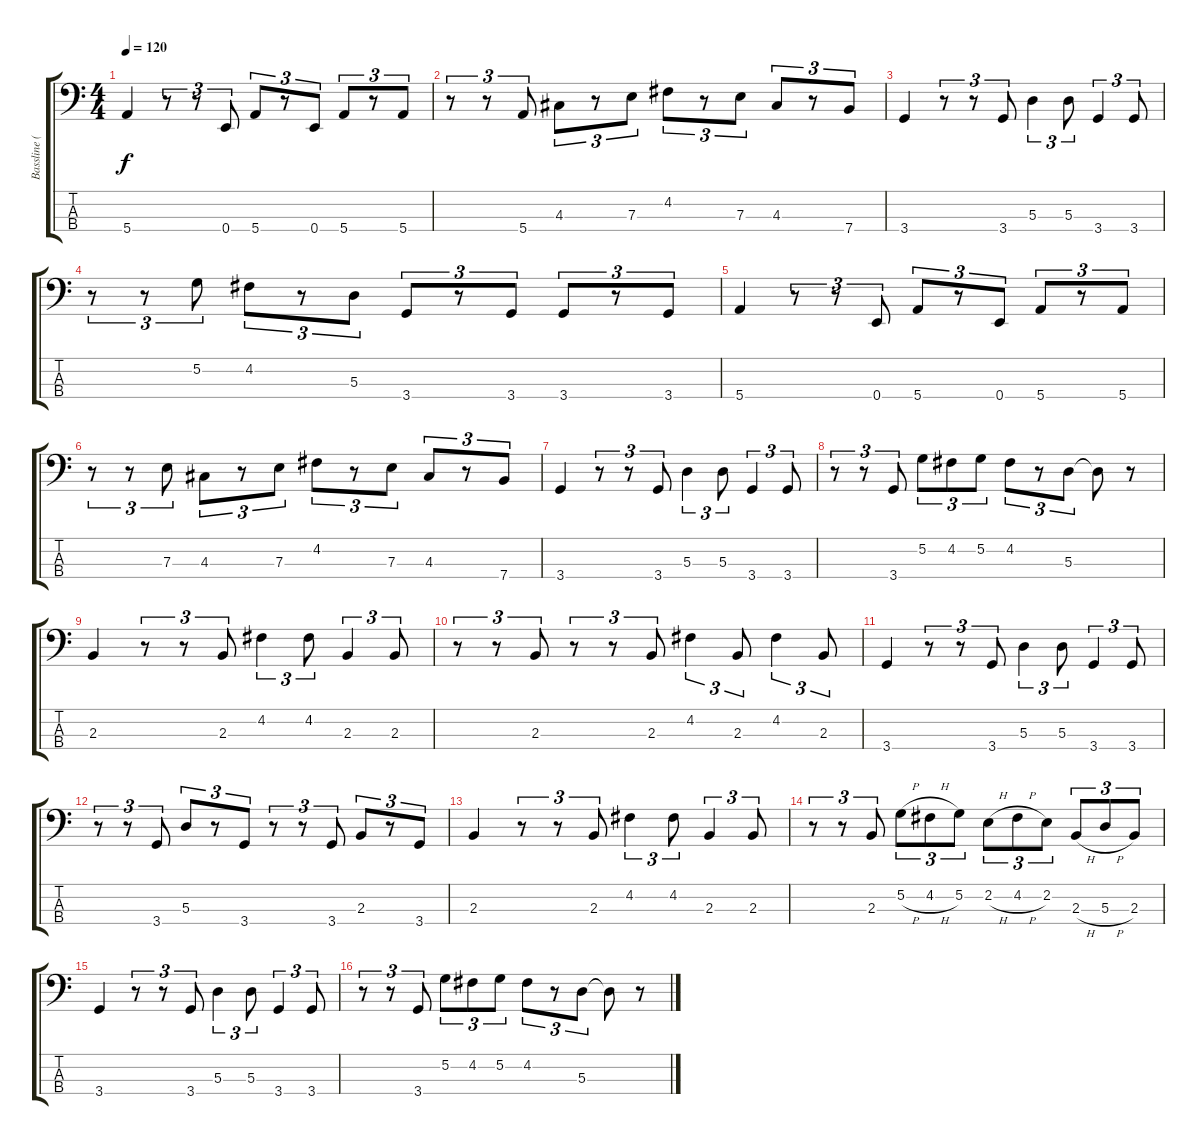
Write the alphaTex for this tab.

\track ("Bassline (Seriously Transcribed)" "Bassline (") {instrument electricbassfinger}
\staff {score tabs}
\tuning (G2 D2 A1 E1) {hide}
\ts (4 4)
\tempo 120
\clef f4
\ks c
5.4.4{dy f} r.8{tu (3 2)} r.8{tu (3 2)} 0.4.8{tu (3 2)} 5.4.8{tu (3 2)} r.8{tu (3 2)} 0.4.8{tu (3 2)} 5.4.8{tu (3 2)} r.8{tu (3 2)} 5.4.8{tu (3 2)} |
r.8{tu (3 2)} r.8{tu (3 2)} 5.4.8{tu (3 2)} 4.3.8{tu (3 2)} r.8{tu (3 2)} 7.3.8{tu (3 2)} 4.2.8{tu (3 2)} r.8{tu (3 2)} 7.3.8{tu (3 2)} 4.3.8{tu (3 2)} r.8{tu (3 2)} 7.4.8{tu (3 2)} |
3.4.4 r.8{tu (3 2)} r.8{tu (3 2)} 3.4.8{tu (3 2)} 5.3.4{tu (3 2)} 5.3.8{tu (3 2)} 3.4.4{tu (3 2)} 3.4.8{tu (3 2)} |
r.8{tu (3 2)} r.8{tu (3 2)} 5.2.8{tu (3 2)} 4.2.8{tu (3 2)} r.8{tu (3 2)} 5.3.8{tu (3 2)} 3.4.8{tu (3 2)} r.8{tu (3 2)} 3.4.8{tu (3 2)} 3.4.8{tu (3 2)} r.8{tu (3 2)} 3.4.8{tu (3 2)} |
5.4.4 r.8{tu (3 2)} r.8{tu (3 2)} 0.4.8{tu (3 2)} 5.4.8{tu (3 2)} r.8{tu (3 2)} 0.4.8{tu (3 2)} 5.4.8{tu (3 2)} r.8{tu (3 2)} 5.4.8{tu (3 2)} |
r.8{tu (3 2)} r.8{tu (3 2)} 7.3.8{tu (3 2)} 4.3.8{tu (3 2)} r.8{tu (3 2)} 7.3.8{tu (3 2)} 4.2.8{tu (3 2)} r.8{tu (3 2)} 7.3.8{tu (3 2)} 4.3.8{tu (3 2)} r.8{tu (3 2)} 7.4.8{tu (3 2)} |
3.4.4 r.8{tu (3 2)} r.8{tu (3 2)} 3.4.8{tu (3 2)} 5.3.4{tu (3 2)} 5.3.8{tu (3 2)} 3.4.4{tu (3 2)} 3.4.8{tu (3 2)} |
r.8{tu (3 2)} r.8{tu (3 2)} 3.4.8{tu (3 2)} 5.2.8{tu (3 2)} 4.2.8{tu (3 2)} 5.2.8{tu (3 2)} 4.2.8{tu (3 2)} r.8{tu (3 2)} 5.3.8{tu (3 2)} 5.3{t}.8 r.8 |
2.3.4 r.8{tu (3 2)} r.8{tu (3 2)} 2.3.8{tu (3 2)} 4.2.4{tu (3 2)} 4.2.8{tu (3 2)} 2.3.4{tu (3 2)} 2.3.8{tu (3 2)} |
r.8{tu (3 2)} r.8{tu (3 2)} 2.3.8{tu (3 2)} r.8{tu (3 2)} r.8{tu (3 2)} 2.3.8{tu (3 2)} 4.2.4{tu (3 2)} 2.3.8{tu (3 2)} 4.2.4{tu (3 2)} 2.3.8{tu (3 2)} |
3.4.4 r.8{tu (3 2)} r.8{tu (3 2)} 3.4.8{tu (3 2)} 5.3.4{tu (3 2)} 5.3.8{tu (3 2)} 3.4.4{tu (3 2)} 3.4.8{tu (3 2)} |
r.8{tu (3 2)} r.8{tu (3 2)} 3.4.8{tu (3 2)} 5.3.8{tu (3 2)} r.8{tu (3 2)} 3.4.8{tu (3 2)} r.8{tu (3 2)} r.8{tu (3 2)} 3.4.8{tu (3 2)} 2.3.8{tu (3 2)} r.8{tu (3 2)} 3.4.8{tu (3 2)} |
2.3.4 r.8{tu (3 2)} r.8{tu (3 2)} 2.3.8{tu (3 2)} 4.2.4{tu (3 2)} 4.2.8{tu (3 2)} 2.3.4{tu (3 2)} 2.3.8{tu (3 2)} |
r.8{tu (3 2)} r.8{tu (3 2)} 2.3.8{tu (3 2)} 5.2{h}.8{tu (3 2)} 4.2{h}.8{tu (3 2)} 5.2.8{tu (3 2)} 2.2{h}.8{tu (3 2)} 4.2{h}.8{tu (3 2)} 2.2.8{tu (3 2)} 2.3{h}.8{tu (3 2)} 5.3{h}.8{tu (3 2)} 2.3.8{tu (3 2)} |
3.4.4 r.8{tu (3 2)} r.8{tu (3 2)} 3.4.8{tu (3 2)} 5.3.4{tu (3 2)} 5.3.8{tu (3 2)} 3.4.4{tu (3 2)} 3.4.8{tu (3 2)} |
r.8{tu (3 2)} r.8{tu (3 2)} 3.4.8{tu (3 2)} 5.2.8{tu (3 2)} 4.2.8{tu (3 2)} 5.2.8{tu (3 2)} 4.2.8{tu (3 2)} r.8{tu (3 2)} 5.3.8{tu (3 2)} 5.3{t}.8 r.8
